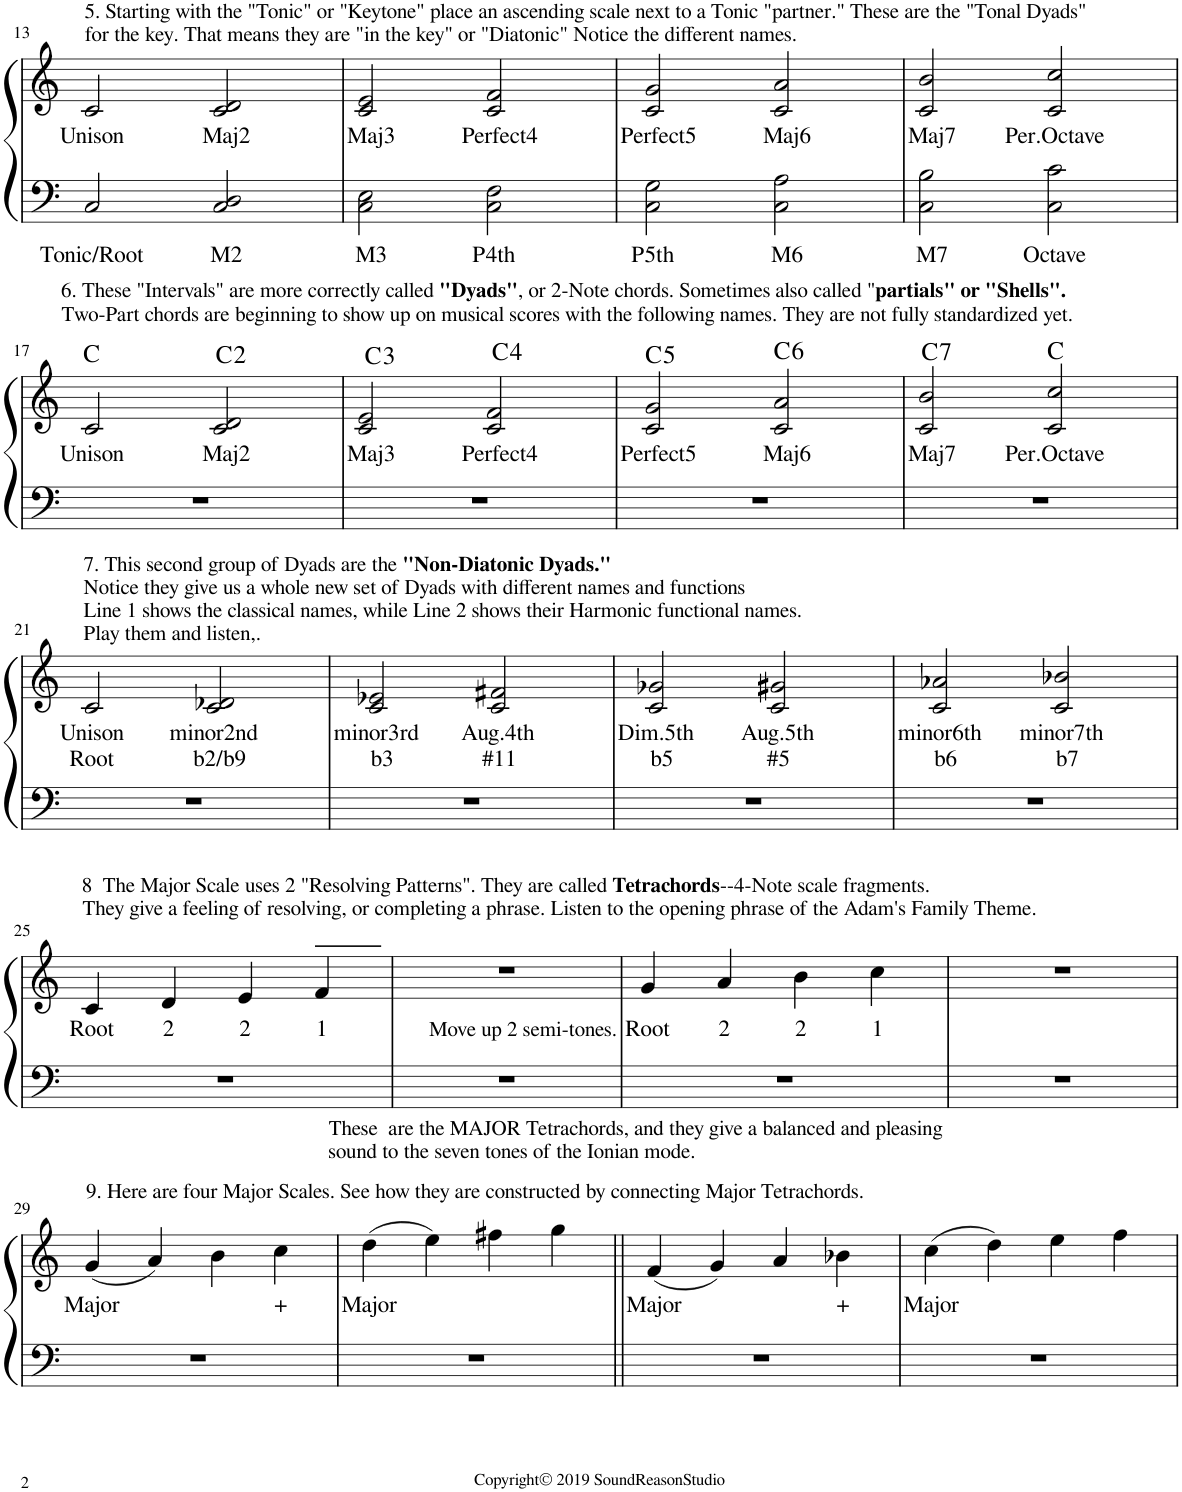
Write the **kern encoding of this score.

**kern	**text	**kern	**text	**text	**harte
*part1	*part1	*part1	*part1	*part1	*part1
*staff2	*staff2	*staff1	*staff1	*staff1	*
*I"Piano	*	*	*	*	*
*I'Pno.	*	*	*	*	*
!!LO:PB:g=z
*clefF4	*	*clefG2	*	*	*
*k[]	*	*k[]	*	*	*
*M4/4	*	*M4/4	*	*	*
=13	=13	=13	=13	=13	=13
!	!	!LO:TX:a:t=5. Starting with the "Tonic" or "Keytone" place an ascending scale next to a Tonic "partner." These are the "Tonal Dyads"	!	!	!
!	!	!LO:TX:a:t=for the key. That means they are "in the key" or "Diatonic" Notice the different names.	!	!	!
!	!LO:LY:b	!	!LO:LY:b	!	!
2C/	Tonic/Root	2c/	Unison	.	.
!	!LO:LY:b	!	!LO:LY:b	!	!
2C/ 2D/	M2	2c/ 2d/	Maj2	.	.
=14	=14	=14	=14	=14	=14
!	!LO:LY:b	!	!LO:LY:b	!	!
2C\ 2E\	M3	2c/ 2e/	Maj3	.	.
!	!LO:LY:b	!	!LO:LY:b	!	!
2C\ 2F\	P4th	2c/ 2f/	Perfect4	.	.
=15	=15	=15	=15	=15	=15
!	!LO:LY:b	!	!LO:LY:b	!	!
2C\ 2G\	P5th	2c/ 2g/	Perfect5	.	.
!	!LO:LY:b	!	!LO:LY:b	!	!
2C\ 2A\	M6	2c/ 2a/	Maj6	.	.
=16	=16	=16	=16	=16	=16
!	!LO:LY:b	!	!LO:LY:b	!	!
2C\ 2B\	M7	2c/ 2b/	Maj7	.	.
!	!LO:LY:b	!	!LO:LY:b	!	!
2C\ 2c\	Octave	2c/ 2cc/	Per.Octave	.	.
!!LO:LB:g=z
=17	=17	=17	=17	=17	=17
!	!	!LO:TX:a:t=6. These "Intervals" are more correctly called	!	!	!
!	!	!LO:TX:a:B:t="Dyads"	!	!	!
!	!	!LO:TX:a:t=, or 2-Note chords. Sometimes also called "	!	!	!
!	!	!LO:TX:a:B:t=partials" or "Shells".	!	!	!
!	!	!LO:TX:a:t=Two-Part chords are beginning to show up on musical scores with the following names. They are not fully standardized yet.	!	!	!
!	!	!	!LO:LY:b	!	!
1r	.	2c/	Unison	.	C:maj
!	!	!	!LO:LY:b	!	!
.	.	2c/ 2d/	Maj2	.	C:maj(2)
=18	=18	=18	=18	=18	=18
!	!	!	!LO:LY:b	!	!LO:H:kt=3
1r	.	2c/ 2e/	Maj3	.	C:maj
!	!	!	!LO:LY:b	!	!
.	.	2c/ 2f/	Perfect4	.	C:maj(4)
=19	=19	=19	=19	=19	=19
!	!	!	!LO:LY:b	!	!LO:H:kt=5
1r	.	2c/ 2g/	Perfect5	.	C:(1,5)
!	!	!	!LO:LY:b	!	!LO:H:kt=6
.	.	2c/ 2a/	Maj6	.	C:maj6
=20	=20	=20	=20	=20	=20
!	!	!	!LO:LY:b	!	!LO:H:kt=7
1r	.	2c/ 2b/	Maj7	.	C:7
!	!	!	!LO:LY:b	!	!
.	.	2c/ 2cc/	Per.Octave	.	C:maj
!!LO:LB:g=z
=21	=21	=21	=21	=21	=21
!	!	!LO:TX:a:t=7. This second group of Dyads are the	!	!	!
!	!	!LO:TX:a:B:t="Non-Diatonic Dyads."	!	!	!
!	!	!LO:TX:a:t=Notice they give us a whole new set of Dyads with different names and functions	!	!	!
!	!	!LO:TX:a:t=Line 1 shows the classical names, while Line 2 shows their Harmonic functional names.	!	!	!
!	!	!LO:TX:a:t=Play them and listen,.	!	!	!
!	!	!	!LO:LY:b	!LO:LY:b	!
1r	.	2c/	Unison	Root	.
!	!	!	!LO:LY:b	!LO:LY:b	!
.	.	2c/ 2d-X/	minor2nd	b2/b9	.
=22	=22	=22	=22	=22	=22
!	!	!	!LO:LY:b	!LO:LY:b	!
1r	.	2c/ 2e-X/	minor3rd	b3	.
!	!	!	!LO:LY:b	!LO:LY:b	!
.	.	2c/ 2f#X/	Aug.4th	#11	.
=23	=23	=23	=23	=23	=23
!	!	!	!LO:LY:b	!LO:LY:b	!
1r	.	2c/ 2g-X/	Dim.5th	b5	.
!	!	!	!LO:LY:b	!LO:LY:b	!
.	.	2c/ 2g#X/	Aug.5th	#5	.
=24	=24	=24	=24	=24	=24
!	!	!	!LO:LY:b	!LO:LY:b	!
1r	.	2c/ 2a-X/	minor6th	b6	.
!	!	!	!LO:LY:b	!LO:LY:b	!
.	.	2c/ 2b-X/	minor7th	b7	.
!!LO:LB:g=z
=25	=25	=25	=25	=25	=25
!	!	!LO:TX:a:t=8  The Major Scale uses 2 "Resolving Patterns". They are called	!	!	!
!	!	!LO:TX:a:B:t=Tetrachords	!	!	!
!	!	!LO:TX:a:t=--4-Note scale fragments.	!	!	!
!	!	!LO:TX:a:t=They give a feeling of resolving, or completing a phrase. Listen to the opening phrase of the Adam's Family Theme.	!	!	!
!	!	!	!LO:LY:b	!	!
1r	.	4c/	Root	.	.
!	!	!	!LO:LY:b	!	!
.	.	4d/	2	.	.
!	!	!	!LO:LY:b	!	!
.	.	4e/	2	.	.
!	!	!	!LO:LY:b	!	!
.	.	4f/	1	.	.
=26	=26	=26	=26	=26	=26
!LO:TX:a:t=Move up 2 semi-tones.	!	!	!	!	!
1r	.	1r	.	.	.
=27	=27	=27	=27	=27	=27
!	!	!	!LO:LY:b	!	!
1r	.	4g/	Root	.	.
!	!	!	!LO:LY:b	!	!
.	.	4a/	2	.	.
!	!	!	!LO:LY:b	!	!
.	.	4b\	2	.	.
!	!	!	!LO:LY:b	!	!
.	.	4cc\	1	.	.
=28	=28	=28	=28	=28	=28
1r	.	1r	.	.	.
!!LO:LB:g=z
=29	=29	=29	=29	=29	=29
!	!	!LO:TX:a:t=9. Here are four Major Scales. See how they are constructed by connecting Major Tetrachords.	!	!	!
!	!	!	!LO:LY:b	!	!
1r	.	(4g/	Major	.	.
.	.	4a/)	.	.	.
.	.	4b\	.	.	.
!	!	!	!LO:LY:b	!	!
.	.	4cc\	+	.	.
=30	=30	=30	=30	=30	=30
!	!	!LO:TX:a:t=These  are the MAJOR Tetrachords, and they give a balanced and pleasing	!	!	!
!	!	!LO:TX:a:t=sound to the seven tones of the Ionian mode.	!	!	!
!	!	!	!LO:LY:b	!	!
1r	.	(4dd\	Major	.	.
.	.	4ee\)	.	.	.
.	.	4ff#X\	.	.	.
.	.	4gg\	.	.	.
=31||	=31||	=31||	=31||	=31||	=31||
!	!	!	!LO:LY:b	!	!
1r	.	(4f/	Major	.	.
.	.	4g/)	.	.	.
.	.	4a/	.	.	.
!	!	!	!LO:LY:b	!	!
.	.	4b-X\	+	.	.
=32	=32	=32	=32	=32	=32
!	!	!	!LO:LY:b	!	!
1r	.	(4cc\	Major	.	.
.	.	4dd\)	.	.	.
.	.	4ee\	.	.	.
.	.	4ff\	.	.	.
=	=	=	=	=	=
*-	*-	*-	*-	*-	*-
